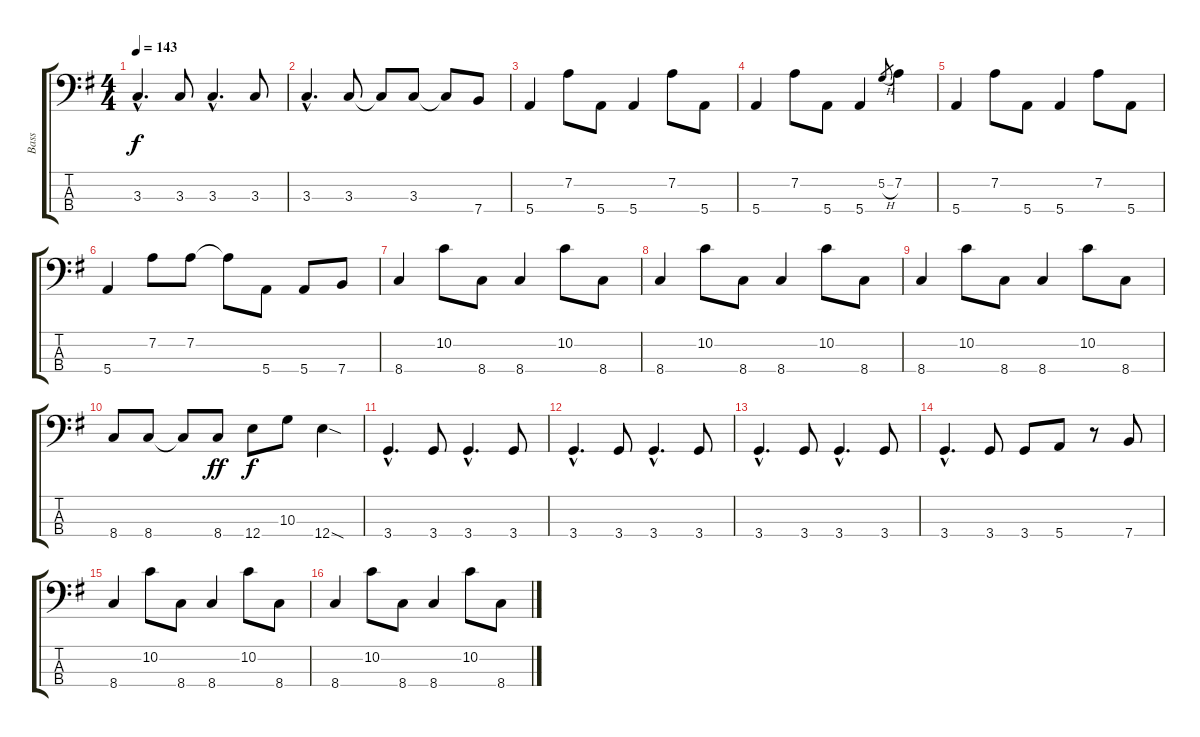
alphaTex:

\track ("Bass" "Bass") {instrument electricbasspick}
\staff {score tabs}
\tuning (G2 D2 A1 E1) {hide}
\ts (4 4)
\tempo 143
\clef f4
\ks g
3.3{hac}.4{d dy f} 3.3.8 3.3{hac}.4{d} 3.3.8 |
3.3{hac}.4{d} 3.3.8 3.3{t}.8 3.3.8 3.3{t}.8 7.4.8 |
5.4.4 7.2.8 5.4.8 5.4.4 7.2.8 5.4.8 |
5.4.4 7.2.8 5.4.8 5.4.4 5.2{h}.8{gr} 7.2.4 |
5.4.4 7.2.8 5.4.8 5.4.4 7.2.8 5.4.8 |
5.4.4 7.2.8 7.2.8 7.2{t}.8 5.4.8 5.4.8 7.4.8 |
8.4.4 10.2.8 8.4.8 8.4.4 10.2.8 8.4.8 |
8.4.4 10.2.8 8.4.8 8.4.4 10.2.8 8.4.8 |
8.4.4 10.2.8 8.4.8 8.4.4 10.2.8 8.4.8 |
8.4.8 8.4.8 8.4{t}.8 8.4.8{dy ff} 12.4.8{dy f} 10.3.8 12.4{sod}.4 |
3.4{hac}.4{d} 3.4.8 3.4{hac}.4{d} 3.4.8 |
3.4{hac}.4{d} 3.4.8 3.4{hac}.4{d} 3.4.8 |
3.4{hac}.4{d} 3.4.8 3.4{hac}.4{d} 3.4.8 |
3.4{hac}.4{d} 3.4.8 3.4.8 5.4.8 r.8 7.4.8 |
8.4.4 10.2.8 8.4.8 8.4.4 10.2.8 8.4.8 |
8.4.4 10.2.8 8.4.8 8.4.4 10.2.8 8.4.8
